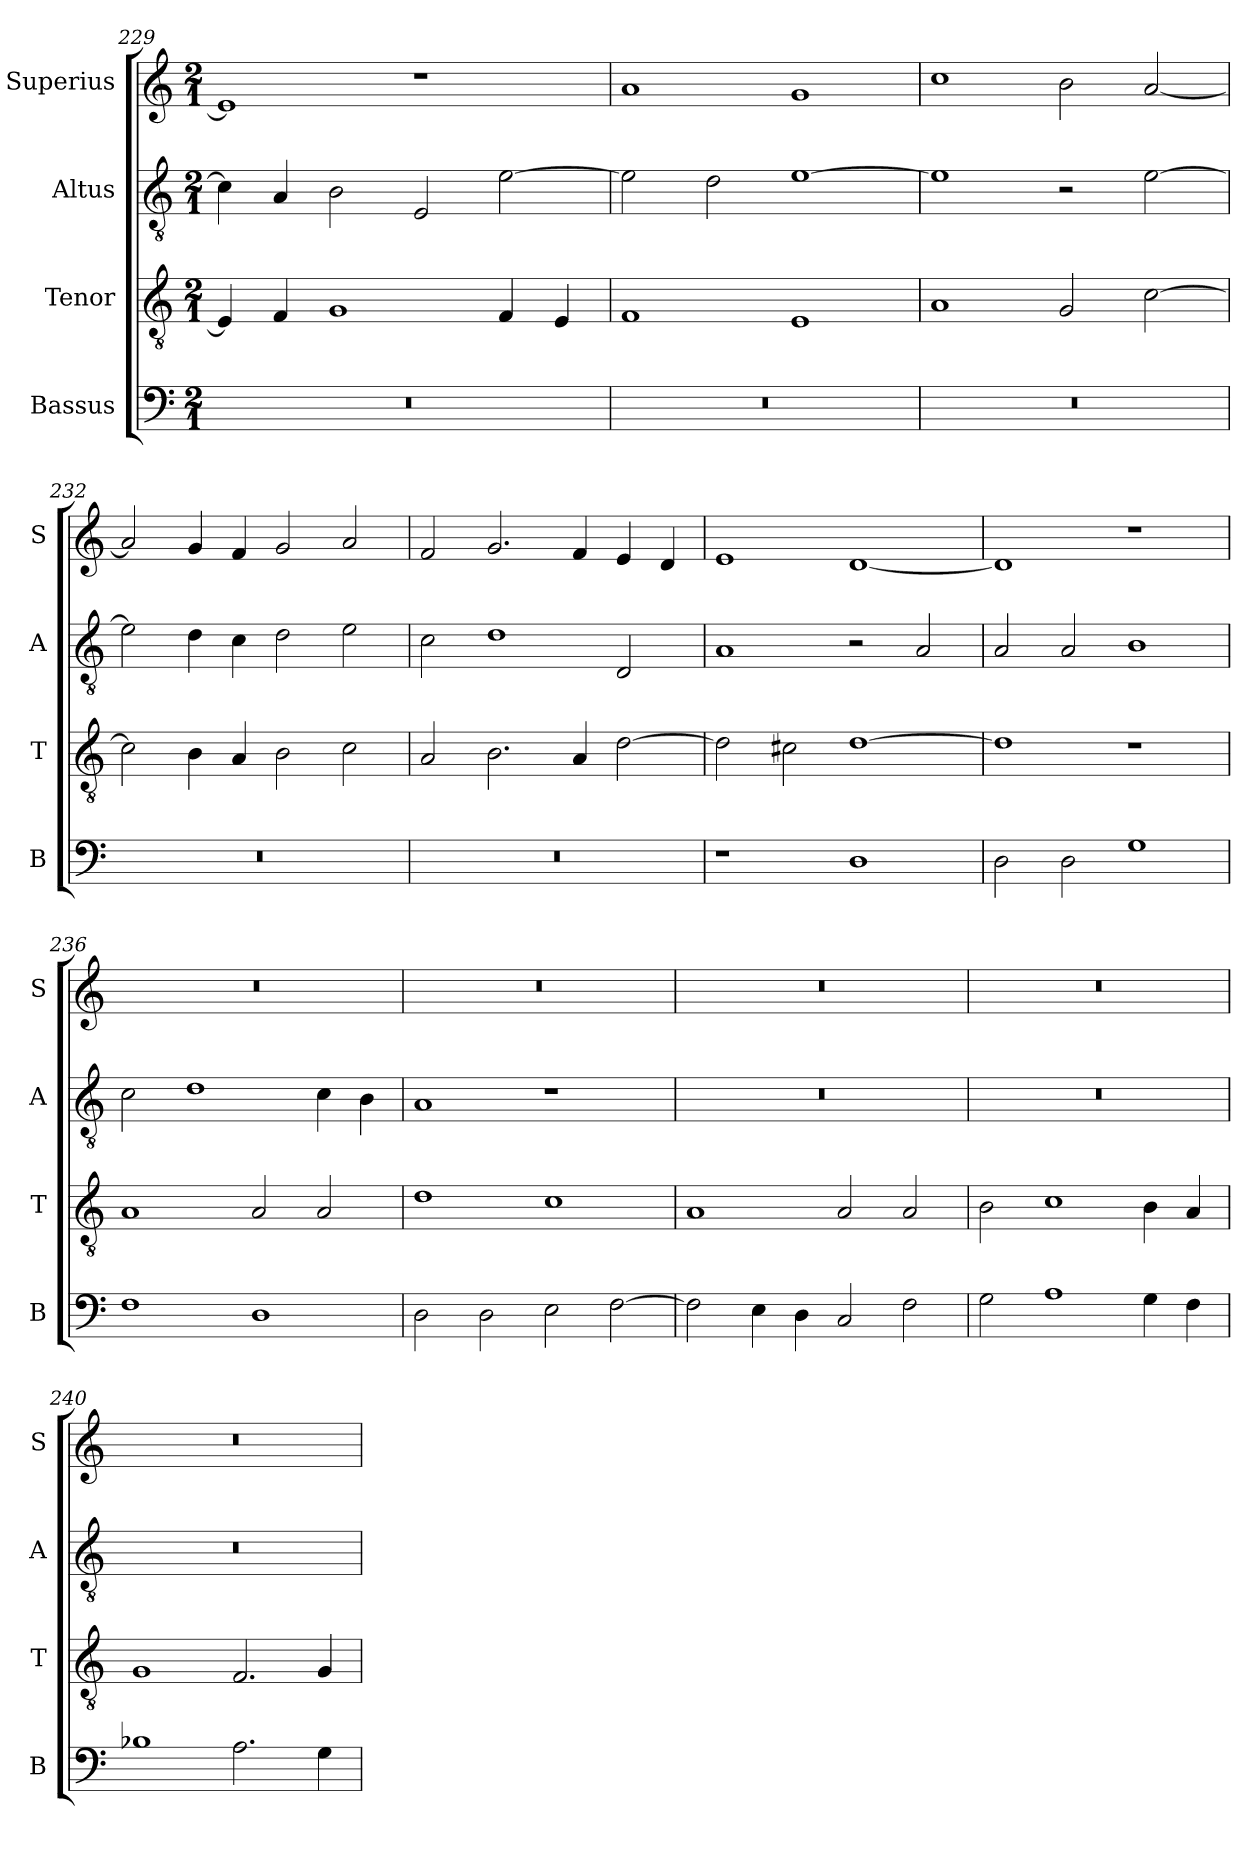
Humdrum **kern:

**kern	**kern	**kern	**kern
*part4	*part3	*part2	*part1
*staff4	*staff3	*staff2	*staff1
*I"Bassus	*I"Tenor	*I"Altus	*I"Superius
*I'B	*I'T	*I'A	*I'S
*clefF4	*clefGv2	*clefGv2	*clefG2
*k[]	*k[]	*k[]	*k[]
*M2/1	*M2/1	*M2/1	*M2/1
=229	=229	=229	=229
0r	4E/]	4c\]	1e]
.	4F/	4A/	.
.	1G	2B\	.
.	.	2E/	1r
.	4F/	[2e\	.
.	4E/	.	.
=230	=230	=230	=230
0r	1F	2e\]	1a
.	.	2d\	.
.	1E	[1e	1g
=231	=231	=231	=231
0r	1A	1e]	1cc
.	2G/	2r	2b\
.	[2c\	[2e\	[2a/
=232	=232	=232	=232
0r	2c\]	2e\]	2a/]
.	4B\	4d\	4g/
.	4A/	4c\	4f/
.	2B\	2d\	2g/
.	2c\	2e\	2a/
=233	=233	=233	=233
0r	2A/	2c\	2f/
.	2.B\	1d	2.g/
.	4A/	.	4f/
.	[2d\	2D/	4e/
.	.	.	4d/
=234	=234	=234	=234
1r	2d\]	1A	1e
.	2c#X\	.	.
1D	[1d	2r	[1d
.	.	2A/	.
=235	=235	=235	=235
2D\	1d]	2A/	1d]
2D\	.	2A/	.
1G	1r	1B	1r
=236	=236	=236	=236
1F	1A	2c\	0r
.	.	1d	.
1D	2A/	.	.
.	2A/	4c\	.
.	.	4B\	.
=237	=237	=237	=237
2D\	1d	1A	0r
2D\	.	.	.
2E\	1c	1r	.
[2F\	.	.	.
=238	=238	=238	=238
2F\]	1A	0r	0r
4E\	.	.	.
4D\	.	.	.
2C/	2A/	.	.
2F\	2A/	.	.
=239	=239	=239	=239
2G\	2B\	0r	0r
1A	1c	.	.
4G\	4B\	.	.
4F\	4A/	.	.
=240	=240	=240	=240
1B-X	1G	0r	0r
2.A\	2.F/	.	.
4G\	4G/	.	.
=	=	=	=
*-	*-	*-	*-
